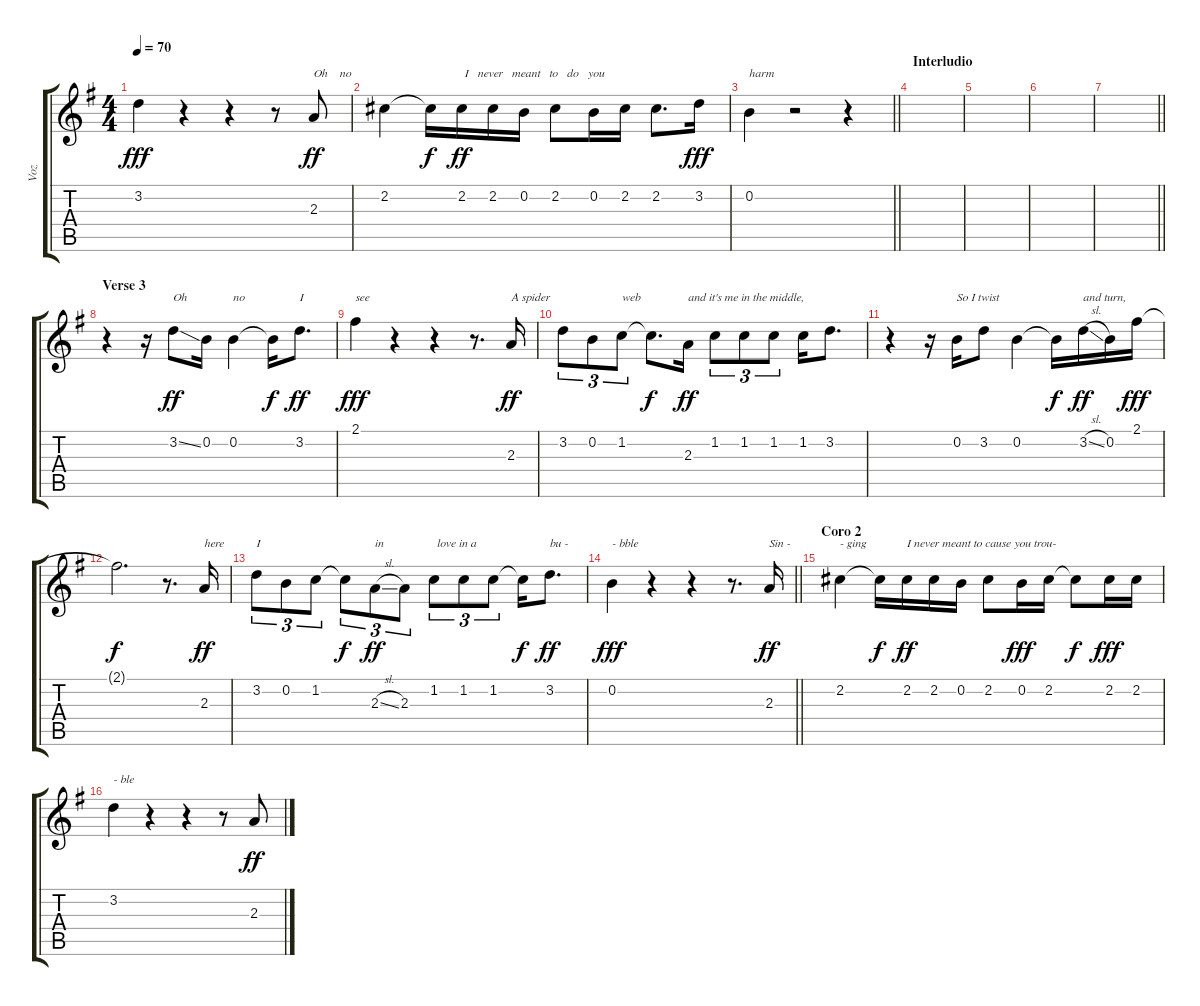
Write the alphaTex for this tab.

\track ("Voz" "Voz") {instrument electricguitarjazz}
\staff {score tabs}
\tuning (E4 B3 G3 D3 A2 E2) {hide}
\ts (4 4)
\tempo 70
\clef g2
\ks g
3.2.4{dy fff} r.4 r.4 r.8 2.3.8{txt "Oh    no" dy ff} |
2.2.4 2.2{t}.16{dy f} 2.2.16{txt " I   never   meant   to   do   you" dy ff} 2.2.16 0.2.16 2.2.8 0.2.16 2.2.16 2.2.8{d} 3.2.16{dy fff} |
\barLineRight lightlight
0.2.4{txt "harm"} r.2 r.4 |
\section ("" "Interludio")
|
|
|
\barLineRight lightlight
|
\section ("" "Verse 3")
r.4 r.16 3.2{ss}.8{txt "Oh" dy ff} 0.2.16 0.2.4{txt "no"} 0.2{t}.16{dy f} 3.2.8{d txt "I" dy ff} |
2.1.4{txt "see" dy fff} r.4 r.4 r.8{d} 2.3.16{txt "A spider" dy ff} |
3.2.8{tu (3 2)} 0.2.8{tu (3 2)} 1.2.8{tu (3 2) txt "web"} 1.2{t}.8{d dy f} 2.3.16{txt "and it's me in the middle," dy ff} 1.2.8{tu (3 2)} 1.2.8{tu (3 2)} 1.2.8{tu (3 2)} 1.2.16 3.2.8{d} |
r.4 r.16 0.2.16{txt "So I twist "} 3.2.8 0.2.4 0.2{t}.16{dy f} 3.2{sl}.16{txt "and turn," dy ff} 0.2.16 2.1.16{dy fff} |
2.1{t}.2{d dy f} r.8{d} 2.3.16{txt "here" dy ff} |
3.2.8{tu (3 2) txt "I"} 0.2.8{tu (3 2)} 1.2.8{tu (3 2)} 1.2{t}.8{tu (3 2) dy f} 2.3{sl}.8{tu (3 2) txt "in" dy ff} 2.3.8{tu (3 2)} 1.2.8{tu (3 2) txt " love in a "} 1.2.8{tu (3 2)} 1.2.8{tu (3 2)} 1.2{t}.16{dy f} 3.2.8{d txt "bu -" dy ff} |
\barLineRight lightlight
0.2.4{txt "- bble" dy fff} r.4 r.4 r.8{d} 2.3.16{txt "Sin -" dy ff} |
\section ("" "Coro 2")
2.2.4{txt "- ging"} 2.2{t}.16{dy f} 2.2.16{txt "I never meant to cause you trou-" dy ff} 2.2.16 0.2.16 2.2.8 0.2.16{dy fff} 2.2.16 2.2{t}.8{dy f} 2.2.16{dy fff} 2.2.16 |
3.2.4{txt "- ble"} r.4 r.4 r.8 2.3.8{dy ff}
